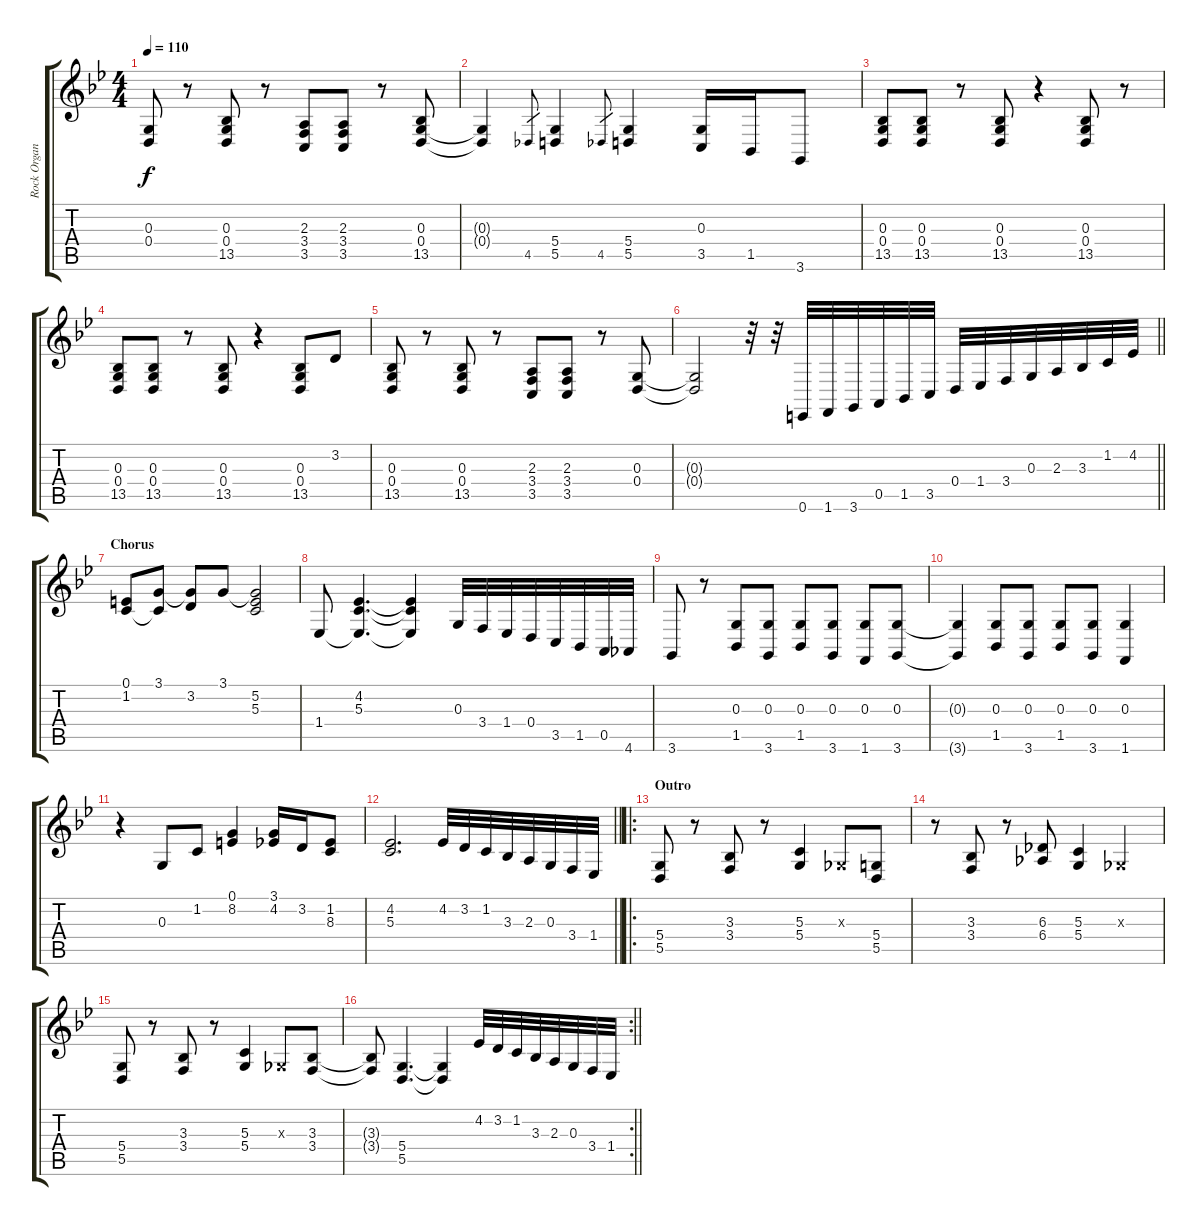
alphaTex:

\track ("Rock Organ" "Rock Organ") {instrument rockorgan}
\staff {score tabs}
\tuning (E4 B3 G3 D3 A2 E2) {hide}
\ts (4 4)
\tempo 110
\clef g2
\ks bb
(0.3 0.4).8{dy f} r.8 (0.3 0.4 13.5).8 r.8 (2.3 3.4 3.5).8 (2.3 3.4 3.5).8 r.8 (0.3 0.4 13.5).8 |
(0.3{t} 0.4{t}).4 4.5.8{gr} (5.4 5.5).4 4.5.8{gr} (5.4 5.5).4 (0.3 3.5).16 1.5.16 3.6.8 |
(0.3 0.4 13.5).8 (0.3 0.4 13.5).8 r.8 (0.3 0.4 13.5).8 r.4 (0.3 0.4 13.5).8 r.8 |
(0.3 0.4 13.5).8 (0.3 0.4 13.5).8 r.8 (0.3 0.4 13.5).8 r.4 (0.3 0.4 13.5).8 3.2.8 |
(0.3 0.4 13.5).8 r.8 (0.3 0.4 13.5).8 r.8 (2.3 3.4 3.5).8 (2.3 3.4 3.5).8 r.8 (0.3 0.4).8 |
\barLineRight lightlight
(0.3{t} 0.4{t}).2 r.32 r.32 0.6.32 1.6.32 3.6.32 0.5.32 1.5.32 3.5.32 0.4.32 1.4.32 3.4.32 0.3.32 2.3.32 3.3.32 1.2.32 4.2.32 |
\section ("" "Chorus")
(0.1 1.2).8 (3.1 1.2{t}).8 (3.1{t} 3.2).8 3.1.8 (3.1{t} 5.2 5.3).2 |
1.4.8 (4.2 5.3 1.4{t}).4{d} (4.2{t} 5.3{t} 1.4{t}).4 0.3.32 3.4.32 1.4.32 0.4.32 3.5.32 1.5.32 0.5.32 4.6.32 |
3.6.8 r.8 (0.3 1.5).8 (0.3 3.6).8 (0.3 1.5).8 (0.3 3.6).8 (0.3 1.6).8 (0.3 3.6).8 |
(0.3{t} 3.6{t}).4 (0.3 1.5).8 (0.3 3.6).8 (0.3 1.5).8 (0.3 3.6).8 (0.3 1.6).4 |
r.4 0.3.8 1.2.8 (0.1 8.2).4 (3.1 4.2).16 3.2.16 (1.2 8.3).8 |
\barLineRight lightlight
(4.2 5.3).2{d} 4.2.32 3.2.32 1.2.32 3.3.32 2.3.32 0.3.32 3.4.32 1.4.32 |
\ro
\section ("" "Outro")
(5.4 5.5).8 r.8 (3.3 3.4).8 r.8 (5.3 5.4).4 -1.3{x}.8 (5.4 5.5).8 |
r.8 (3.3 3.4).8 r.8 (6.3 6.4).8 (5.3 5.4).4 -1.3{x}.4 |
(5.4 5.5).8 r.8 (3.3 3.4).8 r.8 (5.3 5.4).4 -1.3{x}.8 (3.3 3.4).8 |
\rc 2
\barLineRight lightlight
(3.3{t} 3.4{t}).8 (5.4 5.5).4{d} (5.4{t} 5.5{t}).4 4.2.32 3.2.32 1.2.32 3.3.32 2.3.32 0.3.32 3.4.32 1.4.32
